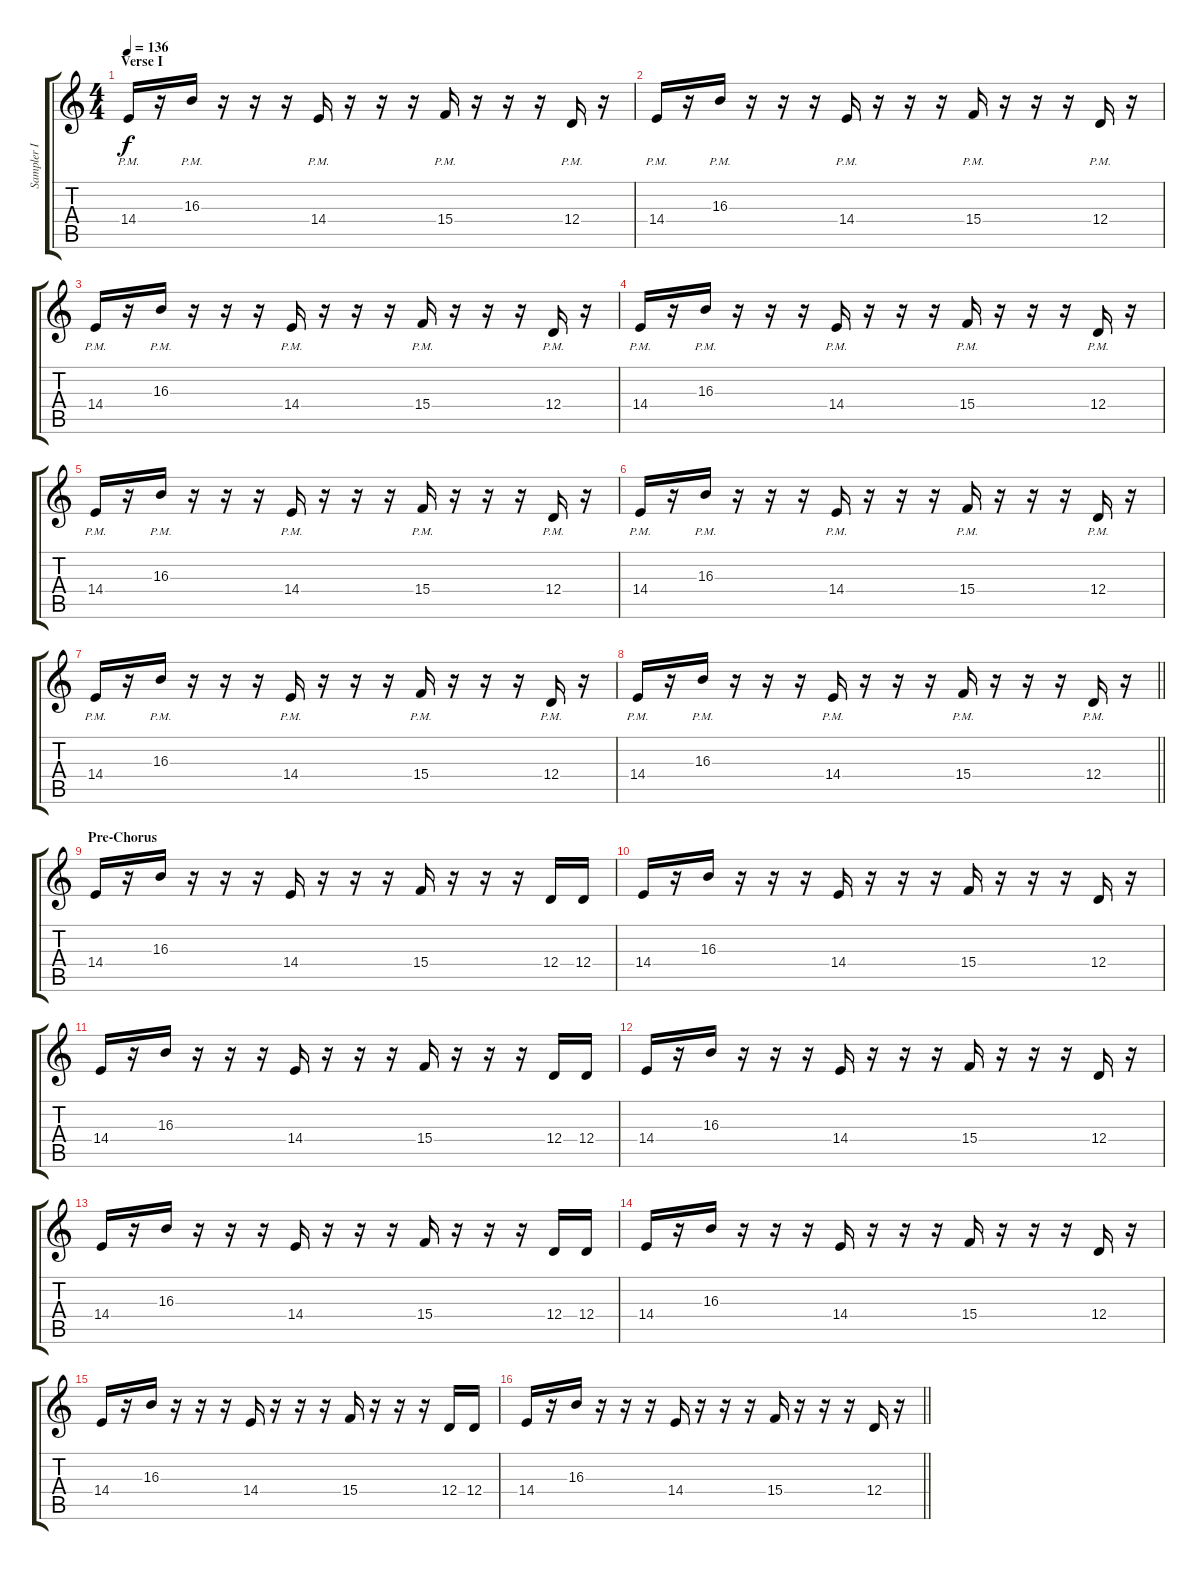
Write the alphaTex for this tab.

\track ("Sampler I" "Sampler I") {instrument lead8bassandlead}
\staff {score tabs}
\tuning (E4 B3 G3 D3 A2 D2) {hide}
\ts (4 4)
\section ("" "Verse I")
\tempo 136
\clef g2
\ks c
14.4{pm}.16{dy f} r.16 16.3{pm}.16 r.16 r.16 r.16 14.4{pm}.16 r.16 r.16 r.16 15.4{pm}.16 r.16 r.16 r.16 12.4{pm}.16 r.16 |
14.4{pm}.16 r.16 16.3{pm}.16 r.16 r.16 r.16 14.4{pm}.16 r.16 r.16 r.16 15.4{pm}.16 r.16 r.16 r.16 12.4{pm}.16 r.16 |
14.4{pm}.16 r.16 16.3{pm}.16 r.16 r.16 r.16 14.4{pm}.16 r.16 r.16 r.16 15.4{pm}.16 r.16 r.16 r.16 12.4{pm}.16 r.16 |
14.4{pm}.16 r.16 16.3{pm}.16 r.16 r.16 r.16 14.4{pm}.16 r.16 r.16 r.16 15.4{pm}.16 r.16 r.16 r.16 12.4{pm}.16 r.16 |
14.4{pm}.16 r.16 16.3{pm}.16 r.16 r.16 r.16 14.4{pm}.16 r.16 r.16 r.16 15.4{pm}.16 r.16 r.16 r.16 12.4{pm}.16 r.16 |
14.4{pm}.16 r.16 16.3{pm}.16 r.16 r.16 r.16 14.4{pm}.16 r.16 r.16 r.16 15.4{pm}.16 r.16 r.16 r.16 12.4{pm}.16 r.16 |
14.4{pm}.16 r.16 16.3{pm}.16 r.16 r.16 r.16 14.4{pm}.16 r.16 r.16 r.16 15.4{pm}.16 r.16 r.16 r.16 12.4{pm}.16 r.16 |
\barLineRight lightlight
14.4{pm}.16 r.16 16.3{pm}.16 r.16 r.16 r.16 14.4{pm}.16 r.16 r.16 r.16 15.4{pm}.16 r.16 r.16 r.16 12.4{pm}.16 r.16 |
\section ("" "Pre-Chorus")
14.4.16 r.16 16.3.16 r.16 r.16 r.16 14.4.16 r.16 r.16 r.16 15.4.16 r.16 r.16 r.16 12.4.16 12.4.16 |
14.4.16 r.16 16.3.16 r.16 r.16 r.16 14.4.16 r.16 r.16 r.16 15.4.16 r.16 r.16 r.16 12.4.16 r.16 |
14.4.16 r.16 16.3.16 r.16 r.16 r.16 14.4.16 r.16 r.16 r.16 15.4.16 r.16 r.16 r.16 12.4.16 12.4.16 |
14.4.16 r.16 16.3.16 r.16 r.16 r.16 14.4.16 r.16 r.16 r.16 15.4.16 r.16 r.16 r.16 12.4.16 r.16 |
14.4.16 r.16 16.3.16 r.16 r.16 r.16 14.4.16 r.16 r.16 r.16 15.4.16 r.16 r.16 r.16 12.4.16 12.4.16 |
14.4.16 r.16 16.3.16 r.16 r.16 r.16 14.4.16 r.16 r.16 r.16 15.4.16 r.16 r.16 r.16 12.4.16 r.16 |
14.4.16 r.16 16.3.16 r.16 r.16 r.16 14.4.16 r.16 r.16 r.16 15.4.16 r.16 r.16 r.16 12.4.16 12.4.16 |
\barLineRight lightlight
14.4.16 r.16 16.3.16 r.16 r.16 r.16 14.4.16 r.16 r.16 r.16 15.4.16 r.16 r.16 r.16 12.4.16 r.16
